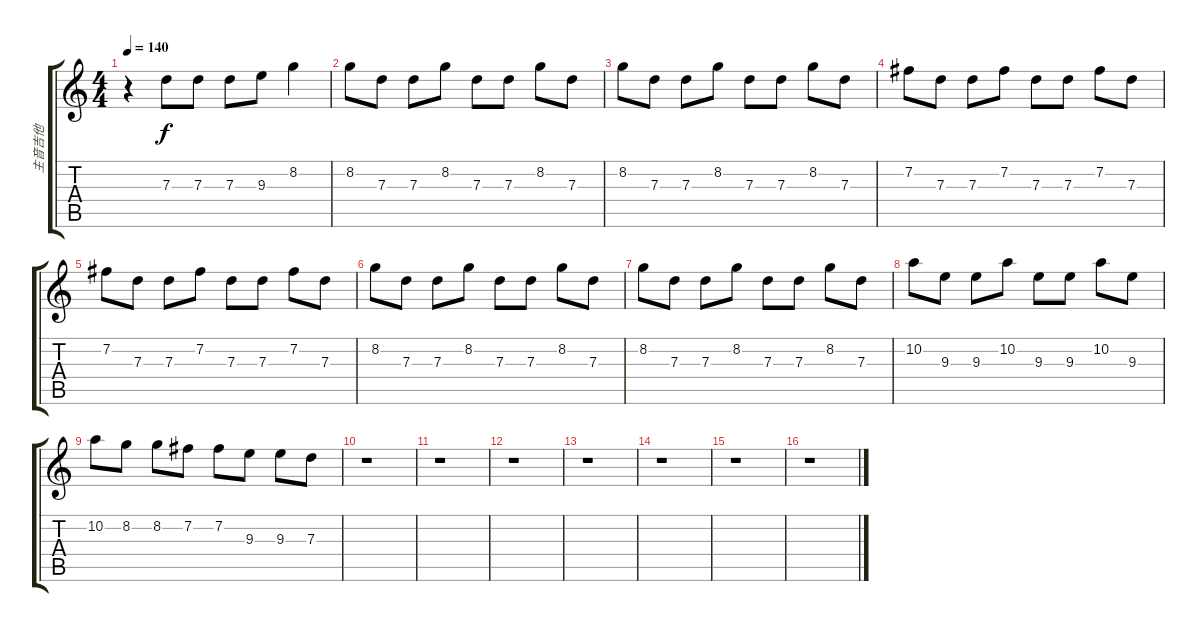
\track ("主音吉他" "主音吉他") {instrument overdrivenguitar}
\staff {score tabs}
\tuning (E4 B3 G3 D3 A2 E2) {hide}
\ts (4 4)
\tempo 140
\clef g2
\ks c
r.4{dy f} 7.3.8 7.3.8 7.3.8 9.3.8 8.2.4 |
8.2.8 7.3.8 7.3.8 8.2.8 7.3.8 7.3.8 8.2.8 7.3.8 |
8.2.8 7.3.8 7.3.8 8.2.8 7.3.8 7.3.8 8.2.8 7.3.8 |
7.2.8 7.3.8 7.3.8 7.2.8 7.3.8 7.3.8 7.2.8 7.3.8 |
7.2.8 7.3.8 7.3.8 7.2.8 7.3.8 7.3.8 7.2.8 7.3.8 |
8.2.8 7.3.8 7.3.8 8.2.8 7.3.8 7.3.8 8.2.8 7.3.8 |
8.2.8 7.3.8 7.3.8 8.2.8 7.3.8 7.3.8 8.2.8 7.3.8 |
10.2.8 9.3.8 9.3.8 10.2.8 9.3.8 9.3.8 10.2.8 9.3.8 |
10.2.8 8.2.8 8.2.8 7.2.8 7.2.8 9.3.8 9.3.8 7.3.8 |
r.1 |
r.1 |
r.1 |
r.1 |
r.1 |
r.1 |
r.1
